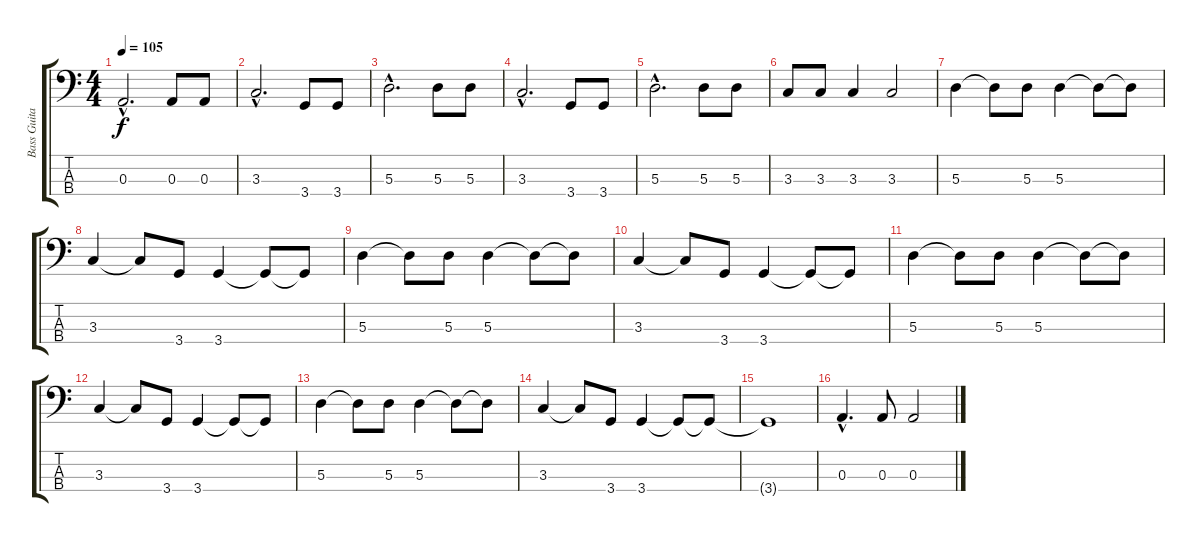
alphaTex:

\track ("Bass Guitar" "Bass Guita") {instrument electricbassfinger}
\staff {score tabs}
\tuning (G2 D2 A1 E1) {hide}
\ts (4 4)
\tempo 105
\clef f4
\ks c
0.3{hac}.2{d dy f} 0.3.8 0.3.8 |
3.3{hac}.2{d} 3.4.8 3.4.8 |
5.3{hac}.2{d} 5.3.8 5.3.8 |
3.3{hac}.2{d} 3.4.8 3.4.8 |
5.3{hac}.2{d} 5.3.8 5.3.8 |
3.3.8 3.3.8 3.3.4 3.3.2 |
5.3.4 5.3{t}.8 5.3.8 5.3.4 5.3{t}.8 5.3{t}.8 |
3.3.4 3.3{t}.8 3.4.8 3.4.4 3.4{t}.8 3.4{t}.8 |
5.3.4 5.3{t}.8 5.3.8 5.3.4 5.3{t}.8 5.3{t}.8 |
3.3.4 3.3{t}.8 3.4.8 3.4.4 3.4{t}.8 3.4{t}.8 |
5.3.4 5.3{t}.8 5.3.8 5.3.4 5.3{t}.8 5.3{t}.8 |
3.3.4 3.3{t}.8 3.4.8 3.4.4 3.4{t}.8 3.4{t}.8 |
5.3.4 5.3{t}.8 5.3.8 5.3.4 5.3{t}.8 5.3{t}.8 |
3.3.4 3.3{t}.8 3.4.8 3.4.4 3.4{t}.8 3.4{t}.8 |
3.4{t}.1 |
0.3{hac}.4{d volume 16} 0.3.8 0.3.2
